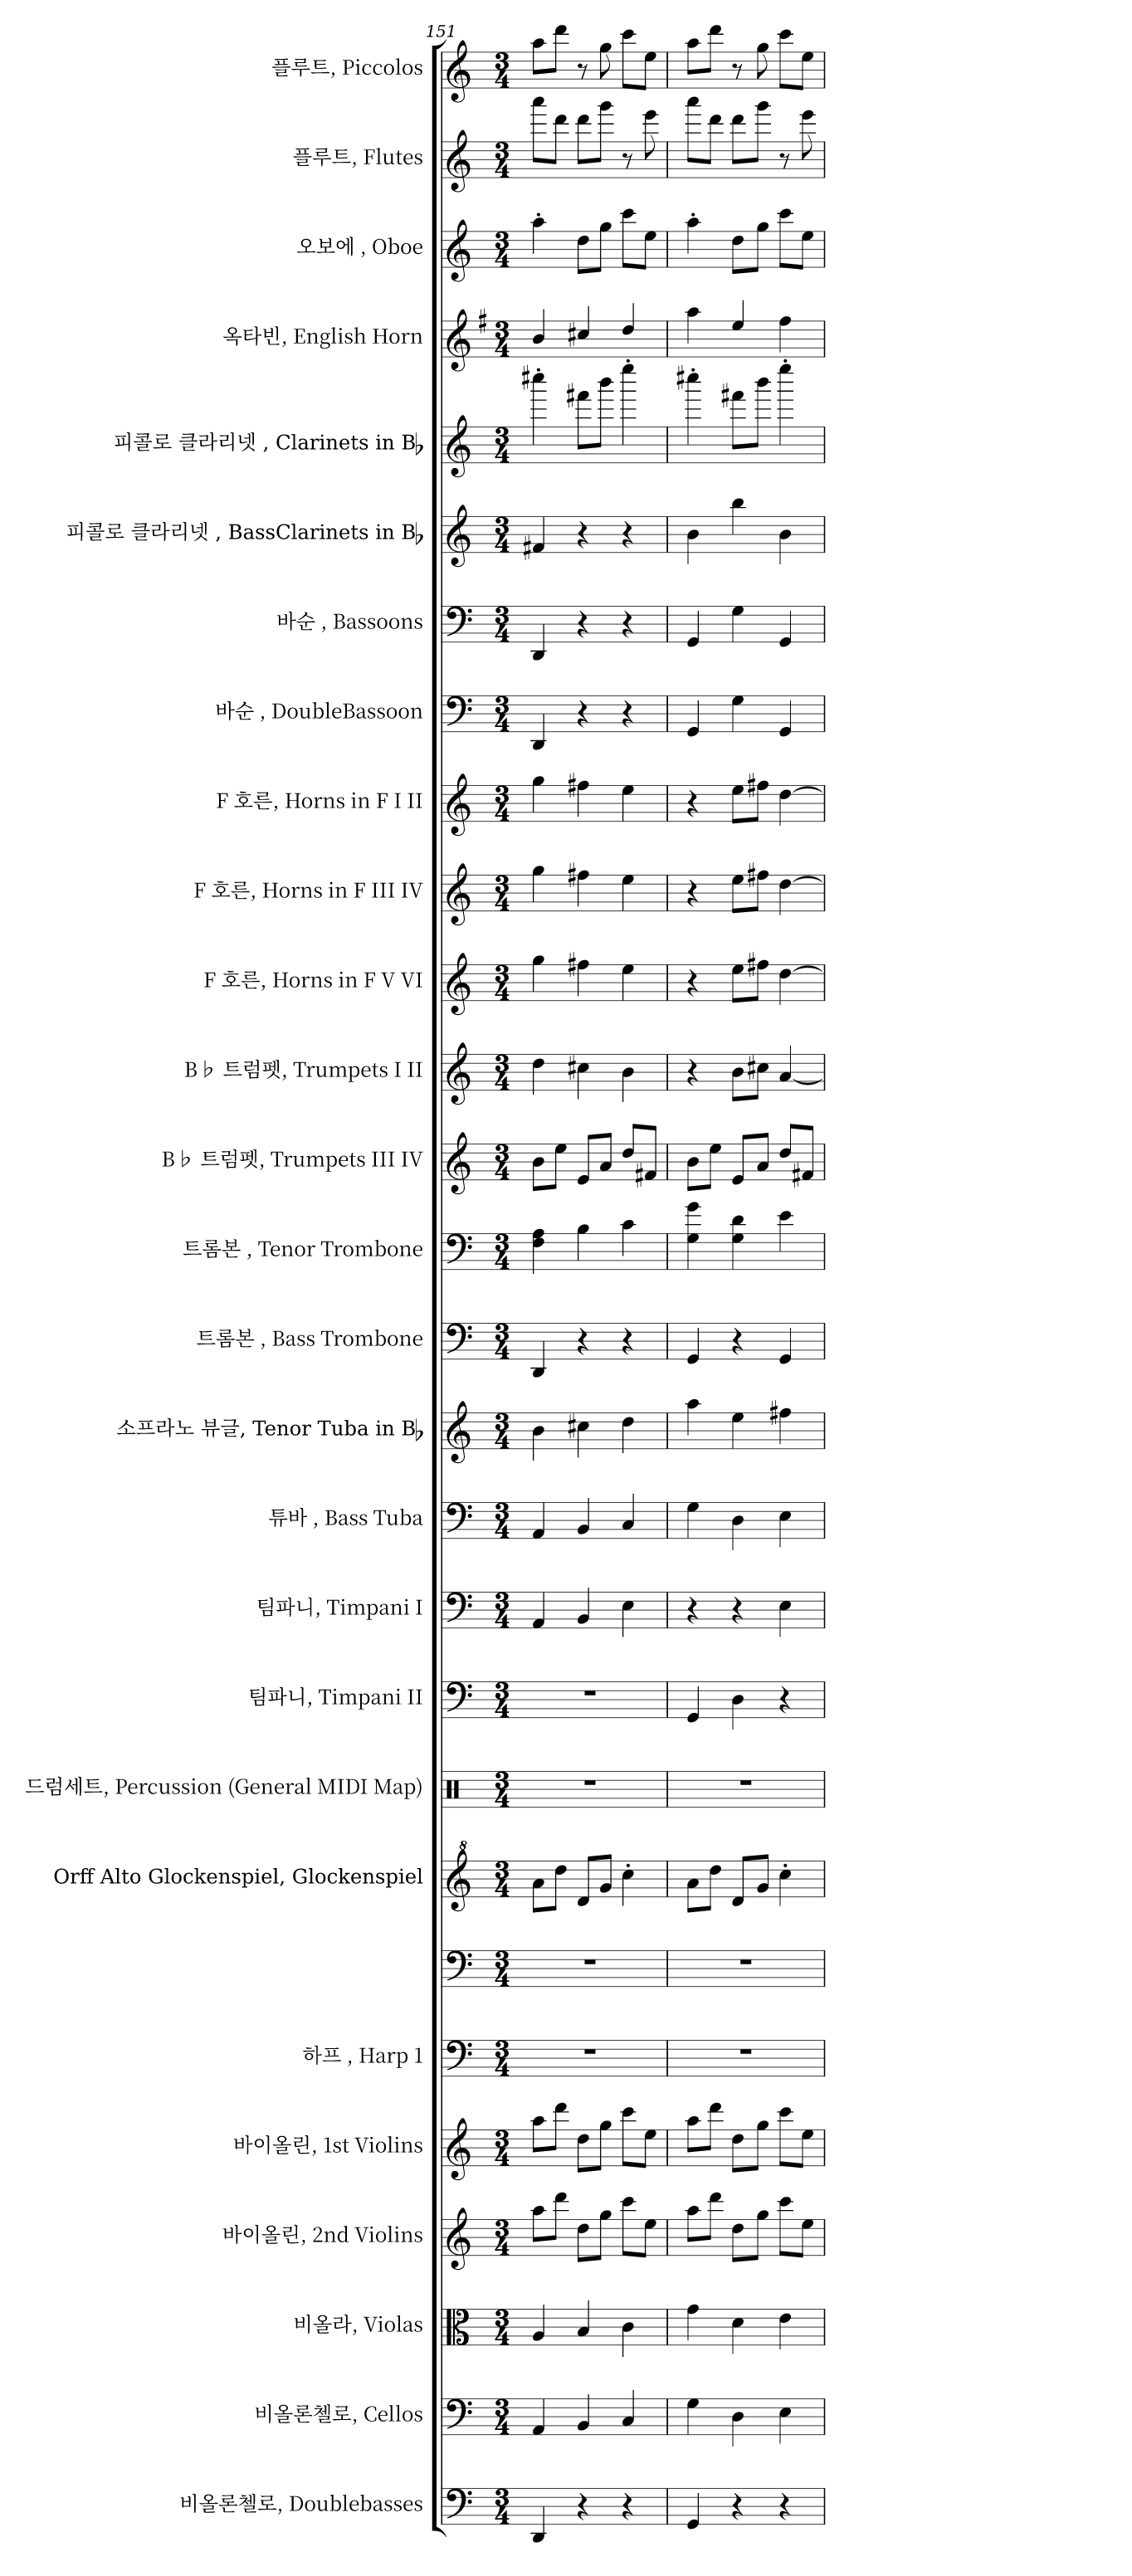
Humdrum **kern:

**kern	**kern	**kern	**kern	**kern	**kern	**kern	**kern	**kern	**kern	**kern	**kern	**kern	**kern	**kern	**kern	**kern	**kern	**kern	**kern	**kern	**kern	**kern	**kern	**kern	**kern	**kern	**kern
*part27	*part26	*part25	*part24	*part23	*part22	*part22	*part21	*part20	*part19	*part18	*part17	*part16	*part15	*part14	*part13	*part12	*part11	*part10	*part9	*part8	*part7	*part6	*part5	*part4	*part3	*part2	*part1
*staff28	*staff27	*staff26	*staff25	*staff24	*staff23	*staff22	*staff21	*staff20	*staff19	*staff18	*staff17	*staff16	*staff15	*staff14	*staff13	*staff12	*staff11	*staff10	*staff9	*staff8	*staff7	*staff6	*staff5	*staff4	*staff3	*staff2	*staff1
*I"비올론첼로, Doublebasses	*I"비올론첼로, Cellos	*I"비올라, Violas	*I"바이올린, 2nd Violins	*I"바이올린, 1st Violins	*I"하프 , Harp 1	*	*I"Orff Alto Glockenspiel, Glockenspiel	*I"드럼세트, Percussion (General MIDI Map)	*I"팀파니, Timpani II	*I"팀파니, Timpani I	*I"튜바 , Bass Tuba	*I"소프라노 뷰글, Tenor Tuba in Bb	*I"트롬본 , Bass Trombone	*I"트롬본 , Tenor Trombone	*I"B♭ 트럼펫, Trumpets III IV	*I"B♭ 트럼펫, Trumpets I II	*I"F 호른, Horns in F  V  VI	*I"F 호른, Horns in F III IV	*I"F 호른, Horns in F  I  II	*I"바순 , DoubleBassoon	*I"바순 , Bassoons	*I"피콜로 클라리넷 , BassClarinets in Bb	*I"피콜로 클라리넷 , Clarinets in Bb	*I"옥타빈, English Horn	*I"오보에 , Oboe	*I"플루트, Flutes	*I"플루트, Piccolos
*	*	*I'Vlas.	*I'Vlns.	*I'Vlns.	*I'Hrp.	*	*I'O. A. Glk.	*	*I'Timp.	*I'Timp.	*I'Tba.	*	*I'Tbn.	*I'Tbn.	*I'B♭ Tpt.	*I'B♭ Tpt.	*I'F Hn.	*I'F Hn.	*I'F Hn.	*	*I'Bsn.	*	*	*	*I'Ob.	*I'Fl.	*
*clefF4	*clefF4	*clefC3	*clefG2	*clefG2	*clefF4	*clefF4	*clefG^2	*clefX	*clefF4	*clefF4	*clefF4	*clefG2	*clefF4	*clefF4	*clefG2	*clefG2	*clefG2	*clefG2	*clefG2	*clefF4	*clefF4	*clefG2	*clefG2	*clefG2	*clefG2	*clefG2	*clefG2
*	*	*	*	*	*	*	*	*	*	*	*	*	*	*	*ITrd1c2	*ITrd1c2	*ITrd4c7	*ITrd4c7	*ITrd4c7	*	*	*ITrd-5c-8	*ITrd-5c-8	*ITrd4c7	*	*	*
*k[]	*k[]	*k[]	*k[]	*k[]	*k[]	*k[]	*k[]	*k[]	*k[]	*k[]	*k[]	*k[]	*k[]	*k[]	*k[b-e-]	*k[b-e-]	*k[b-]	*k[b-]	*k[b-]	*k[]	*k[]	*k[b-e-a-d-]	*k[b-e-a-d-]	*k[]	*k[]	*k[]	*k[]
*M3/4	*M3/4	*M3/4	*M3/4	*M3/4	*M3/4	*M3/4	*M3/4	*M3/4	*M3/4	*M3/4	*M3/4	*M3/4	*M3/4	*M3/4	*M3/4	*M3/4	*M3/4	*M3/4	*M3/4	*M3/4	*M3/4	*M3/4	*M3/4	*M3/4	*M3/4	*M3/4	*M3/4
=151	=151	=151	=151	=151	=151	=151	=151	=151	=151	=151	=151	=151	=151	=151	=151	=151	=151	=151	=151	=151	=151	=151	=151	=151	=151	=151	=151
4DD/	4AA/	4A/	8aa\L	8aa\L	2.r	2.r	8aa\L	2.r	2.r	4AA/	4AA/	4b\	4DD/	4F\ 4A\	8a\L	4cc\	4cc\	4cc\	4cc\	4DD/	4DD/	4ddn/	4aaaan'\	4e/	4aa'\	8aaa\L	8aa\L
.	.	.	8ddd\J	8ddd\J	.	.	8ddd\J	.	.	.	.	.	.	.	8dd\J	.	.	.	.	.	.	.	.	.	.	8ddd\J	8ddd\J
4r	4BB/	4B/	8dd\L	8dd\L	.	.	8dd/L	.	.	4BB/	4BB/	4cc#X\	4r	4B\	8d/L	4bn\	4bn\	4bn\	4bn\	4r	4r	4r	8ddddn\L	4f#X/	8dd\L	8ddd\L	8r
.	.	.	8gg\J	8gg\J	.	.	8gg/J	.	.	.	.	.	.	.	8g/J	.	.	.	.	.	.	.	8gggg\J	.	8gg\J	8ggg\J	8gg\
4r	4C/	4c\	8ccc\L	8ccc\L	.	.	4ccc'\	.	.	4E\	4C/	4dd\	4r	4c\	8cc/L	4a\	4a\	4a\	4a\	4r	4r	4r	4ccccc'\	4g/	8ccc\L	8r	8ccc\L
.	.	.	8ee\J	8ee\J	.	.	.	.	.	.	.	.	.	.	8en/J	.	.	.	.	.	.	.	.	.	8ee\J	8eee\	8ee\J
=152	=152	=152	=152	=152	=152	=152	=152	=152	=152	=152	=152	=152	=152	=152	=152	=152	=152	=152	=152	=152	=152	=152	=152	=152	=152	=152	=152
4GG/	4G\	4g\	8aa\L	8aa\L	2.r	2.r	8aa\L	2.r	4GG/	4r	4G\	4aa\	4GG/	4G\ 4g\	8a\L	4r	4r	4r	4r	4GG/	4GG/	4gg\	4aaaan'\	4dd\	4aa'\	8aaa\L	8aa\L
.	.	.	8ddd\J	8ddd\J	.	.	8ddd\J	.	.	.	.	.	.	.	8dd\J	.	.	.	.	.	.	.	.	.	.	8ddd\J	8ddd\J
4r	4D\	4d\	8dd\L	8dd\L	.	.	8dd/L	.	4D\	4r	4D\	4ee\	4r	4G\ 4d\	8d/L	8a\L	8a\L	8a\L	8a\L	4G\	4G\	4ggg\	8ddddn\L	4a/	8dd\L	8ddd\L	8r
.	.	.	8gg\J	8gg\J	.	.	8gg/J	.	.	.	.	.	.	.	8g/J	8bn\J	8bn\J	8bn\J	8bn\J	.	.	.	8gggg\J	.	8gg\J	8ggg\J	8gg\
4r	4E\	4e\	8ccc\L	8ccc\L	.	.	4ccc'\	.	4r	4E\	4E\	4ff#X\	4GG/	4e\	8cc/L	[4g/	[4g\	[4g\	[4g\	4GG/	4GG/	4gg\	4ccccc'\	4b\	8ccc\L	8r	8ccc\L
.	.	.	8ee\J	8ee\J	.	.	.	.	.	.	.	.	.	.	8en/J	.	.	.	.	.	.	.	.	.	8ee\J	8eee\	8ee\J
=	=	=	=	=	=	=	=	=	=	=	=	=	=	=	=	=	=	=	=	=	=	=	=	=	=	=	=
*-	*-	*-	*-	*-	*-	*-	*-	*-	*-	*-	*-	*-	*-	*-	*-	*-	*-	*-	*-	*-	*-	*-	*-	*-	*-	*-	*-
